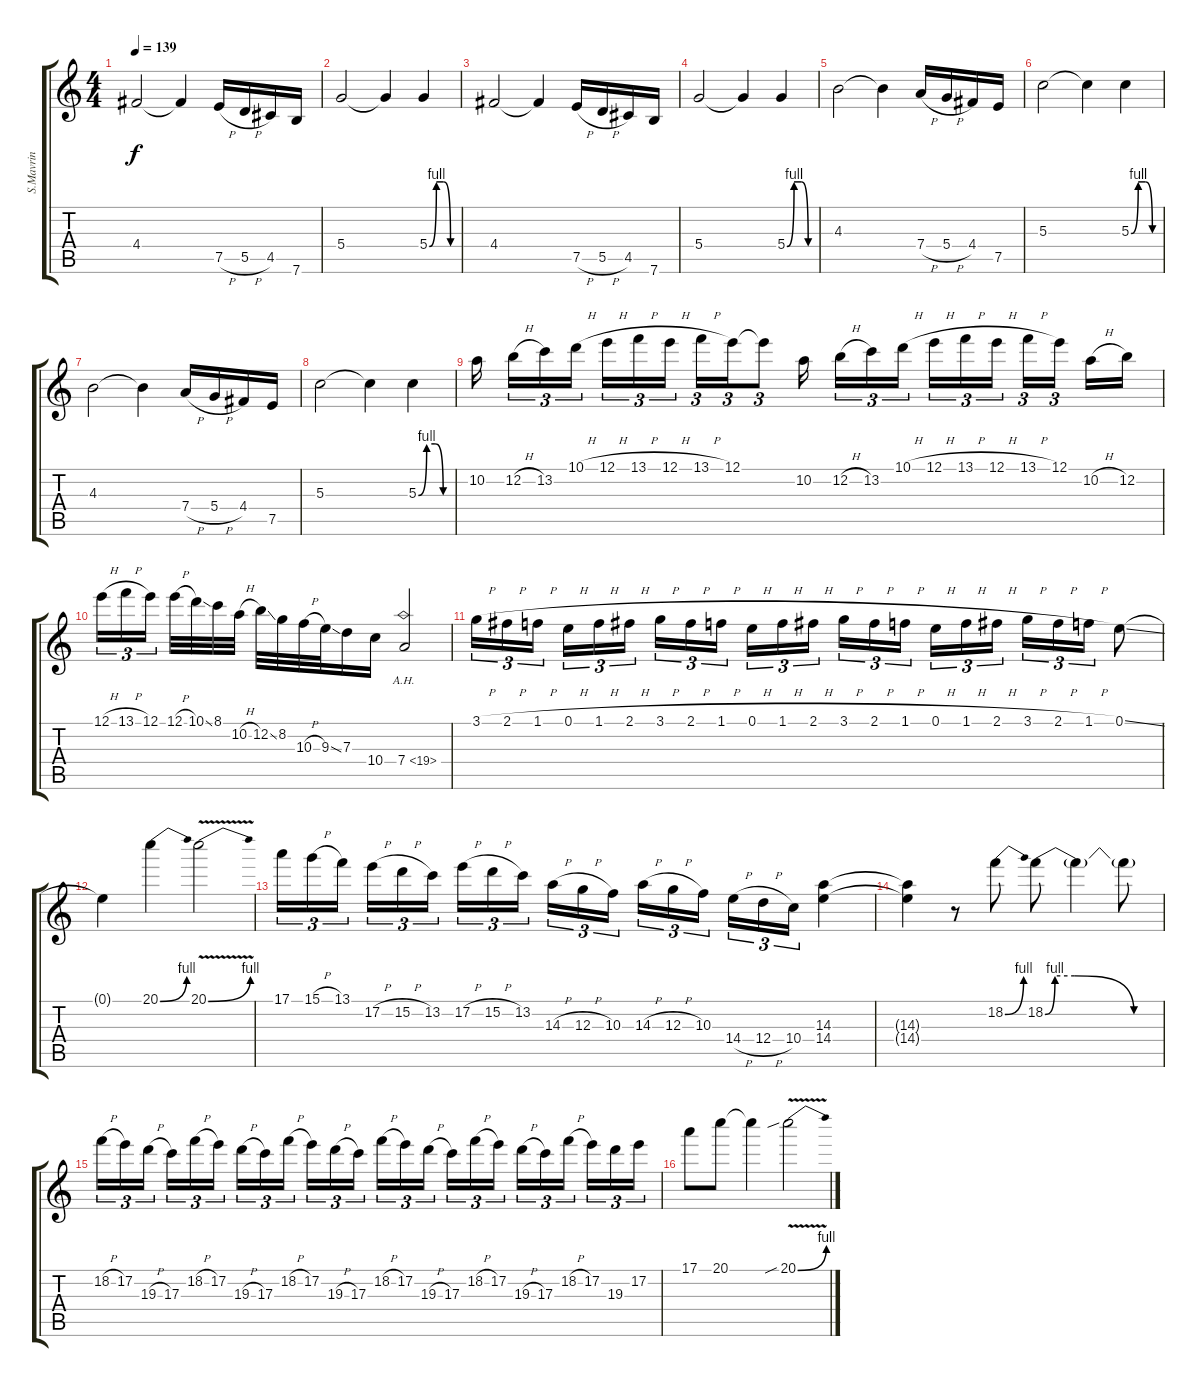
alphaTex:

\track ("S.Mavrin" "S.Mavrin") {instrument overdrivenguitar}
\staff {score tabs}
\tuning (E4 B3 G3 D3 A2 E2) {hide}
\ts (4 4)
\tempo 139
\clef g2
\ks c
4.4.2{dy f} 4.4{t}.4 7.5{h}.16 5.5{h}.16 4.5.16 7.6.16 |
5.4.2 5.4{t}.4 5.4{be (custom 0 0 15 4 30 4 45 0 60 0)}.4 |
4.4.2 4.4{t}.4 7.5{h}.16 5.5{h}.16 4.5.16 7.6.16 |
5.4.2 5.4{t}.4 5.4{be (custom 0 0 15 4 30 4 45 0 60 0)}.4 |
4.3.2 4.3{t}.4 7.4{h}.16 5.4{h}.16 4.4.16 7.5.16 |
5.3.2 5.3{t}.4 5.3{be (custom 0 0 15 4 30 4 45 0 60 0)}.4 |
4.3.2 4.3{t}.4 7.4{h}.16 5.4{h}.16 4.4.16 7.5.16 |
5.3.2 5.3{t}.4 5.3{be (custom 0 0 15 4 30 4 45 0 60 0)}.4 |
10.2.16 12.2{h}.16{tu (3 2)} 13.2.16{tu (3 2)} 10.1{h}.16{tu (3 2)} 12.1{h}.16{tu (3 2)} 13.1{h}.16{tu (3 2)} 12.1{h}.16{tu (3 2)} 13.1{h}.16{tu (3 2)} 12.1.16{tu (3 2)} 12.1{t}.8{tu (3 2)} 10.2.16 12.2{h}.16{tu (3 2)} 13.2.16{tu (3 2)} 10.1{h}.16{tu (3 2)} 12.1{h}.16{tu (3 2)} 13.1{h}.16{tu (3 2)} 12.1{h}.16{tu (3 2)} 13.1{h}.16{tu (3 2)} 12.1.16{tu (3 2)} 10.2{h}.16 12.2.16 |
12.1{h}.16{tu (3 2)} 13.1{h}.16{tu (3 2)} 12.1.16{tu (3 2)} 12.1{h}.32 10.1{ss}.32 8.1.32 10.2{h}.32 12.2{ss}.32 8.2.32 10.3{h}.32 9.3{ss}.32 7.3.16 10.4.16 7.4{ah 12}.2 |
3.1{h}.16{tu (3 2)} 2.1{h}.16{tu (3 2)} 1.1{h}.16{tu (3 2)} 0.1{h}.16{tu (3 2)} 1.1{h}.16{tu (3 2)} 2.1{h}.16{tu (3 2)} 3.1{h}.16{tu (3 2)} 2.1{h}.16{tu (3 2)} 1.1{h}.16{tu (3 2)} 0.1{h}.16{tu (3 2)} 1.1{h}.16{tu (3 2)} 2.1{h}.16{tu (3 2)} 3.1{h}.16{tu (3 2)} 2.1{h}.16{tu (3 2)} 1.1{h}.16{tu (3 2)} 0.1{h}.16{tu (3 2)} 1.1{h}.16{tu (3 2)} 2.1{h}.16{tu (3 2)} 3.1{h}.16{tu (3 2)} 2.1{h}.16{tu (3 2)} 1.1{h}.16{tu (3 2)} 0.1{ss}.8 |
0.1{t}.4 20.1{be (bend 0 0 60 4)}.4 20.1{be (bend 0 0 60 4) v}.2 |
17.1.16{tu (3 2)} 15.1{h}.16{tu (3 2)} 13.1.16{tu (3 2)} 17.2{h}.16{tu (3 2)} 15.2{h}.16{tu (3 2)} 13.2.16{tu (3 2)} 17.2{h}.16{tu (3 2)} 15.2{h}.16{tu (3 2)} 13.2.16{tu (3 2)} 14.3{h}.16{tu (3 2)} 12.3{h}.16{tu (3 2)} 10.3.16{tu (3 2)} 14.3{h}.16{tu (3 2)} 12.3{h}.16{tu (3 2)} 10.3.16{tu (3 2)} 14.4{h}.16{tu (3 2)} 12.4{h}.16{tu (3 2)} 10.4.16{tu (3 2)} (14.3 14.4).4 |
(14.3{t} 14.4{t}).4 r.8 18.2{be (bend 0 0 60 4)}.8 18.2{be (custom 0 0 5 4 15 4 45 0 60 0)}.8 18.2{t}.4 18.2{t}.8 |
18.2{h}.16{tu (3 2)} 17.2.16{tu (3 2)} 19.3{h}.16{tu (3 2)} 17.3.16{tu (3 2)} 18.2{h}.16{tu (3 2)} 17.2.16{tu (3 2)} 19.3{h}.16{tu (3 2)} 17.3.16{tu (3 2)} 18.2{h}.16{tu (3 2)} 17.2.16{tu (3 2)} 19.3{h}.16{tu (3 2)} 17.3.16{tu (3 2)} 18.2{h}.16{tu (3 2)} 17.2.16{tu (3 2)} 19.3{h}.16{tu (3 2)} 17.3.16{tu (3 2)} 18.2{h}.16{tu (3 2)} 17.2.16{tu (3 2)} 19.3{h}.16{tu (3 2)} 17.3.16{tu (3 2)} 18.2{h}.16{tu (3 2)} 17.2.16{tu (3 2)} 19.3.16{tu (3 2)} 17.2.16{tu (3 2)} |
17.1.8 20.1.8 20.1{t}.4 20.1{be (bend 0 0 60 4) v sib}.2
